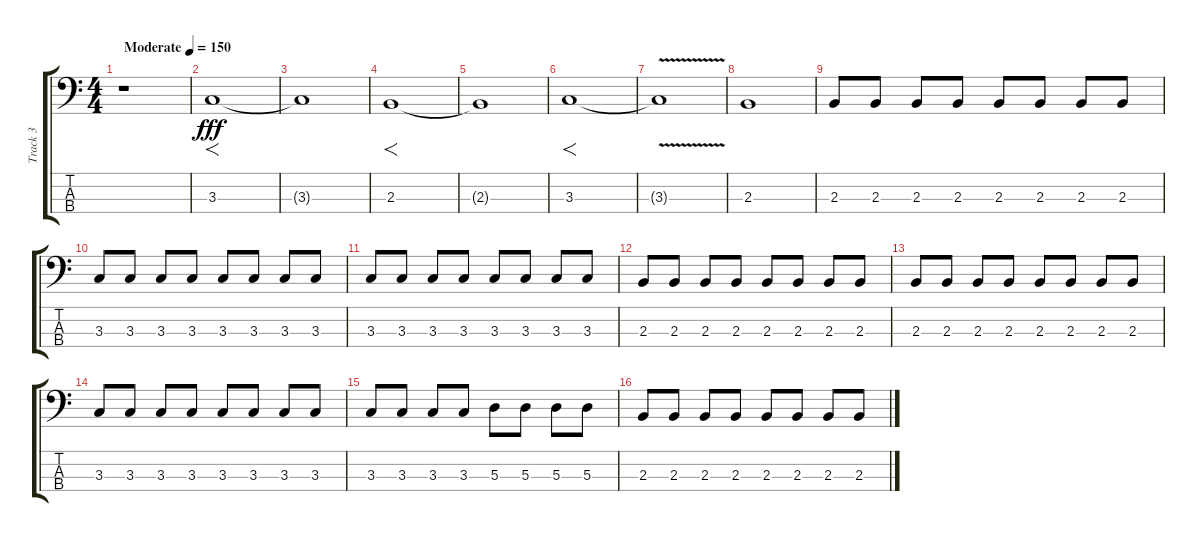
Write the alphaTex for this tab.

\track ("Track 3" "Track 3") {instrument slapbass1}
\staff {score tabs}
\tuning (G2 D2 A1 E1) {hide}
\ts (4 4)
\tempo (150 "Moderate")
\clef f4
\ks c
r.1{dy fff instrument slapbass1} |
3.3.1{f} |
3.3{t}.1 |
2.3.1{f} |
2.3{t}.1 |
3.3.1{f} |
3.3{v t}.1 |
2.3.1 |
2.3.8 2.3.8 2.3.8 2.3.8 2.3.8 2.3.8 2.3.8 2.3.8 |
3.3.8 3.3.8 3.3.8 3.3.8 3.3.8 3.3.8 3.3.8 3.3.8 |
3.3.8 3.3.8 3.3.8 3.3.8 3.3.8 3.3.8 3.3.8 3.3.8 |
2.3.8 2.3.8 2.3.8 2.3.8 2.3.8 2.3.8 2.3.8 2.3.8 |
2.3.8 2.3.8 2.3.8 2.3.8 2.3.8 2.3.8 2.3.8 2.3.8 |
3.3.8 3.3.8 3.3.8 3.3.8 3.3.8 3.3.8 3.3.8 3.3.8 |
3.3.8 3.3.8 3.3.8 3.3.8 5.3.8 5.3.8 5.3.8 5.3.8 |
2.3.8 2.3.8 2.3.8 2.3.8 2.3.8 2.3.8 2.3.8 2.3.8
